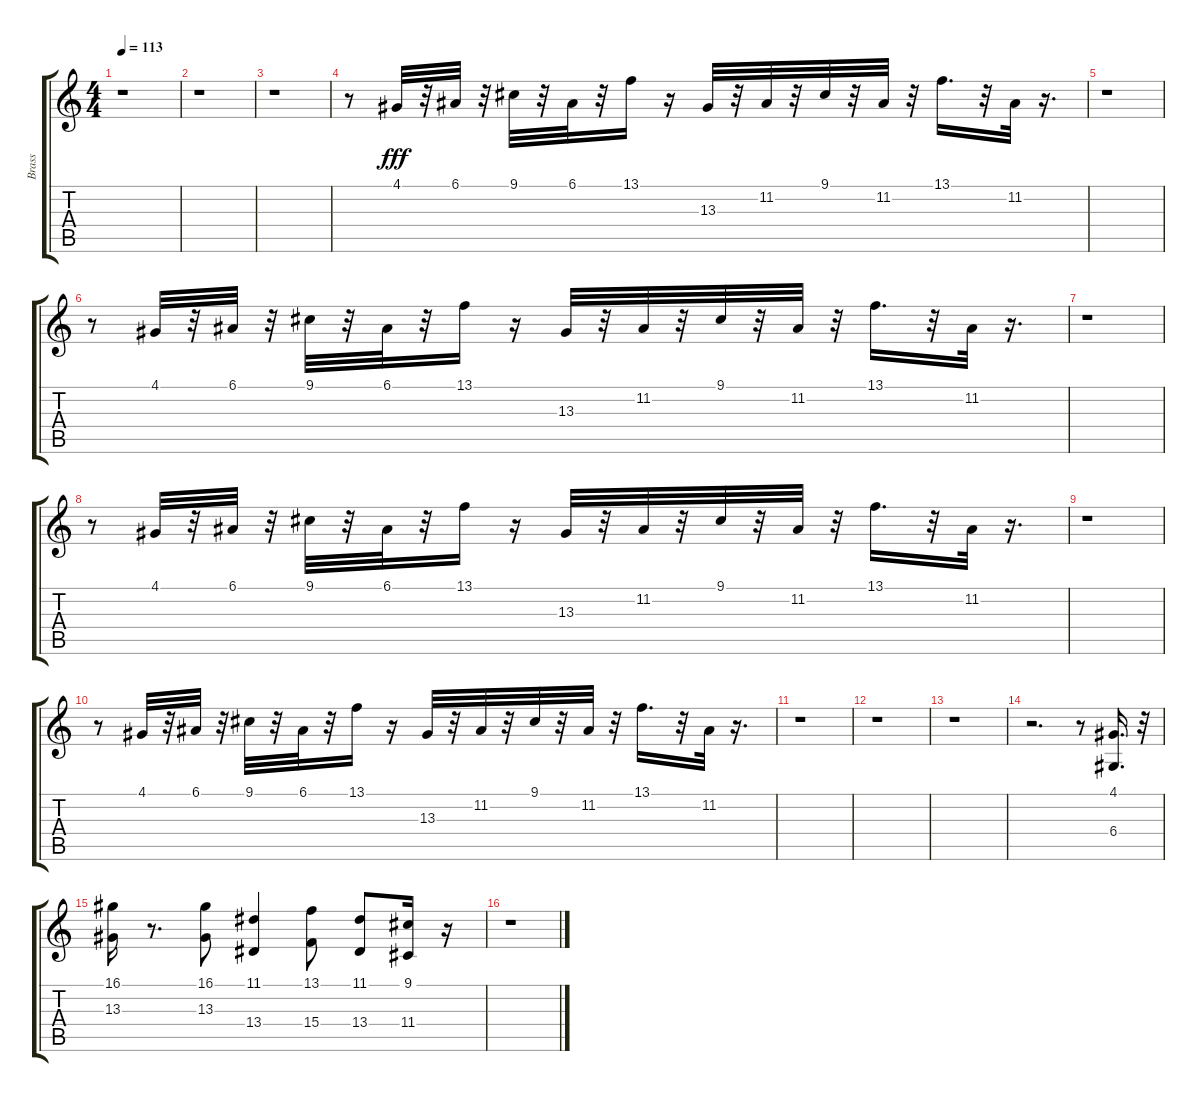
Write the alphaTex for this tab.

\track ("Brass" "Brass") {instrument brasssection}
\staff {score tabs}
\tuning (E4 B3 G3 D3 A2 E2) {hide}
\ts (4 4)
\tempo 113
\clef g2
\ks c
r.1{dy fff} |
r.1 |
r.1 |
r.8 4.1.32 r.32 6.1.32 r.32 9.1.32 r.32 6.1.32 r.32 13.1.16 r.16 13.3.32 r.32 11.2.32 r.32 9.1.32 r.32 11.2.32 r.32 13.1.16{d} r.32 11.2.32 r.16{d} |
r.1 |
r.8 4.1.32 r.32 6.1.32 r.32 9.1.32 r.32 6.1.32 r.32 13.1.16 r.16 13.3.32 r.32 11.2.32 r.32 9.1.32 r.32 11.2.32 r.32 13.1.16{d} r.32 11.2.32 r.16{d} |
r.1 |
r.8 4.1.32 r.32 6.1.32 r.32 9.1.32 r.32 6.1.32 r.32 13.1.16 r.16 13.3.32 r.32 11.2.32 r.32 9.1.32 r.32 11.2.32 r.32 13.1.16{d} r.32 11.2.32 r.16{d} |
r.1 |
r.8 4.1.32 r.32 6.1.32 r.32 9.1.32 r.32 6.1.32 r.32 13.1.16 r.16 13.3.32 r.32 11.2.32 r.32 9.1.32 r.32 11.2.32 r.32 13.1.16{d} r.32 11.2.32 r.16{d} |
r.1 |
r.1 |
r.1 |
r.2{d} r.8 (4.1 6.4).16{d} r.32 |
(16.1 13.3).16 r.8{d} (16.1 13.3).8 (11.1 13.4).4 (13.1 15.4).8 (11.1 13.4).8 (9.1 11.4).16 r.16 |
r.1
